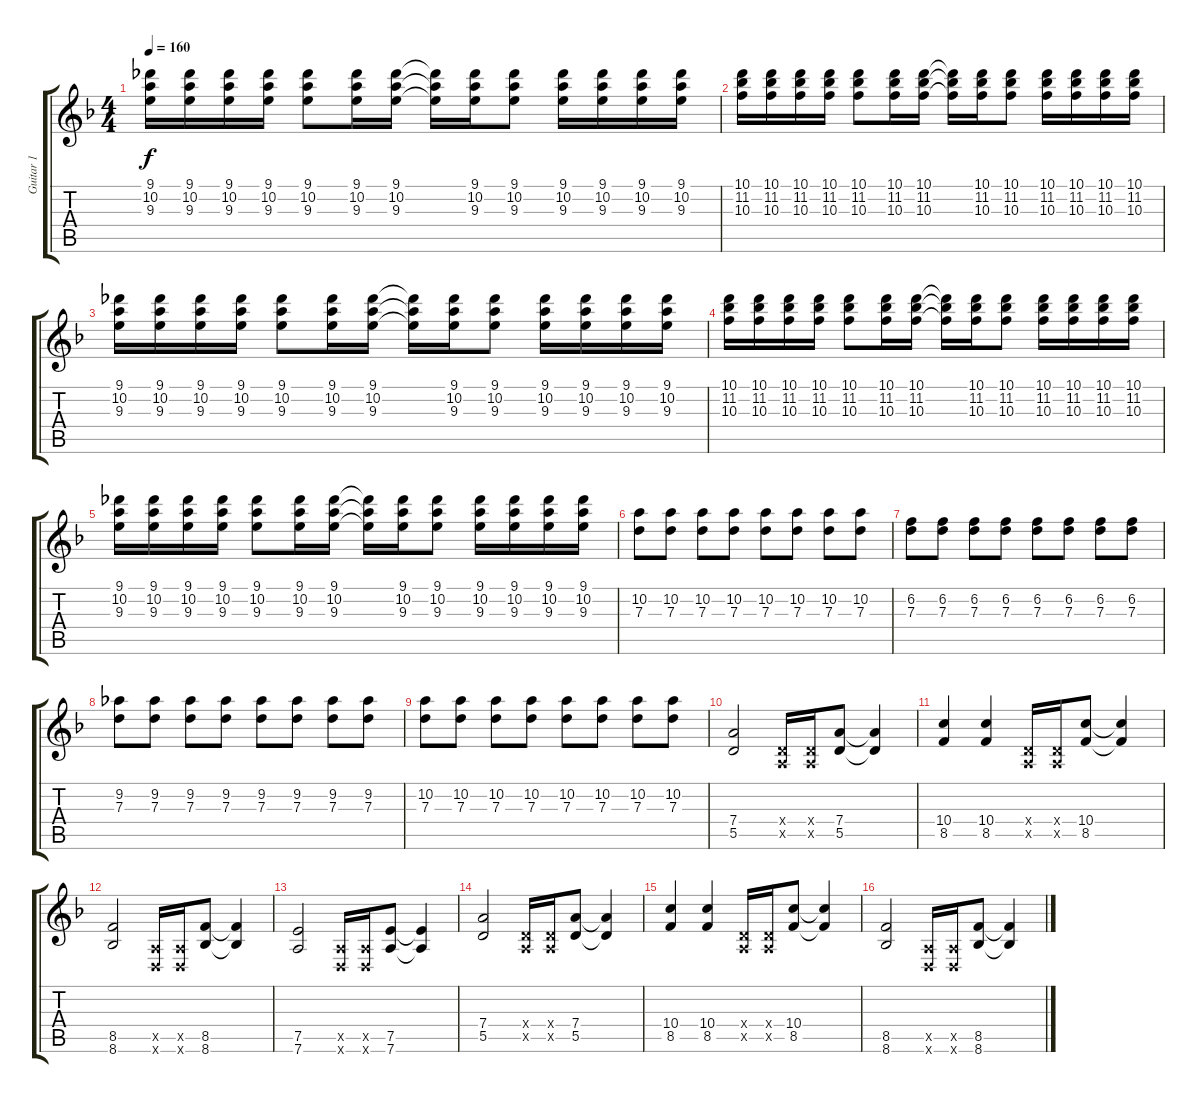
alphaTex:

\track ("Guitar 1" "Guitar 1") {instrument distortionguitar}
\staff {score tabs}
\tuning (E4 B3 G3 D3 A2 D2) {hide}
\ts (4 4)
\tempo 160
\clef g2
\ks f
(9.1 10.2 9.3).16{dy f} (9.1 10.2 9.3).16 (9.1 10.2 9.3).16 (9.1 10.2 9.3).16 (9.1 10.2 9.3).8 (9.1 10.2 9.3).16 (9.1 10.2 9.3).16 (9.1{t} 10.2{t} 9.3{t}).16 (9.1 10.2 9.3).16 (9.1 10.2 9.3).8 (9.1 10.2 9.3).16 (9.1 10.2 9.3).16 (9.1 10.2 9.3).16 (9.1 10.2 9.3).16 |
(10.1 11.2 10.3).16 (10.1 11.2 10.3).16 (10.1 11.2 10.3).16 (10.1 11.2 10.3).16 (10.1 11.2 10.3).8 (10.1 11.2 10.3).16 (10.1 11.2 10.3).16 (10.1{t} 11.2{t} 10.3{t}).16 (10.1 11.2 10.3).16 (10.1 11.2 10.3).8 (10.1 11.2 10.3).16 (10.1 11.2 10.3).16 (10.1 11.2 10.3).16 (10.1 11.2 10.3).16 |
(9.1 10.2 9.3).16 (9.1 10.2 9.3).16 (9.1 10.2 9.3).16 (9.1 10.2 9.3).16 (9.1 10.2 9.3).8 (9.1 10.2 9.3).16 (9.1 10.2 9.3).16 (9.1{t} 10.2{t} 9.3{t}).16 (9.1 10.2 9.3).16 (9.1 10.2 9.3).8 (9.1 10.2 9.3).16 (9.1 10.2 9.3).16 (9.1 10.2 9.3).16 (9.1 10.2 9.3).16 |
(10.1 11.2 10.3).16 (10.1 11.2 10.3).16 (10.1 11.2 10.3).16 (10.1 11.2 10.3).16 (10.1 11.2 10.3).8 (10.1 11.2 10.3).16 (10.1 11.2 10.3).16 (10.1{t} 11.2{t} 10.3{t}).16 (10.1 11.2 10.3).16 (10.1 11.2 10.3).8 (10.1 11.2 10.3).16 (10.1 11.2 10.3).16 (10.1 11.2 10.3).16 (10.1 11.2 10.3).16 |
(9.1 10.2 9.3).16 (9.1 10.2 9.3).16 (9.1 10.2 9.3).16 (9.1 10.2 9.3).16 (9.1 10.2 9.3).8 (9.1 10.2 9.3).16 (9.1 10.2 9.3).16 (9.1{t} 10.2{t} 9.3{t}).16 (9.1 10.2 9.3).16 (9.1 10.2 9.3).8 (9.1 10.2 9.3).16 (9.1 10.2 9.3).16 (9.1 10.2 9.3).16 (9.1 10.2 9.3).16 |
(10.2 7.3).8{volume 13} (10.2 7.3).8 (10.2 7.3).8 (10.2 7.3).8 (10.2 7.3).8 (10.2 7.3).8 (10.2 7.3).8 (10.2 7.3).8 |
(6.2 7.3).8 (6.2 7.3).8 (6.2 7.3).8 (6.2 7.3).8 (6.2 7.3).8 (6.2 7.3).8 (6.2 7.3).8 (6.2 7.3).8 |
(9.2 7.3).8 (9.2 7.3).8 (9.2 7.3).8 (9.2 7.3).8 (9.2 7.3).8 (9.2 7.3).8 (9.2 7.3).8 (9.2 7.3).8 |
(10.2 7.3).8 (10.2 7.3).8 (10.2 7.3).8 (10.2 7.3).8 (10.2 7.3).8 (10.2 7.3).8 (10.2 7.3).8 (10.2 7.3).8 |
(7.4 5.5).2 (0.4{x} 0.5{x}).16 (0.4{x} 0.5{x}).16 (7.4 5.5).8 (7.4{t} 5.5{t}).4 |
(10.4 8.5).4 (10.4 8.5).4 (0.4{x} 0.5{x}).16 (0.4{x} 0.5{x}).16 (10.4 8.5).8 (10.4{t} 8.5{t}).4 |
(8.5 8.6).2 (0.5{x} 0.6{x}).16 (0.5{x} 0.6{x}).16 (8.5 8.6).8 (8.5{t} 8.6{t}).4 |
(7.5 7.6).2 (0.5{x} 0.6{x}).16 (0.5{x} 0.6{x}).16 (7.5 7.6).8 (7.5{t} 7.6{t}).4 |
(7.4 5.5).2 (0.4{x} 0.5{x}).16 (0.4{x} 0.5{x}).16 (7.4 5.5).8 (7.4{t} 5.5{t}).4 |
(10.4 8.5).4 (10.4 8.5).4 (0.4{x} 0.5{x}).16 (0.4{x} 0.5{x}).16 (10.4 8.5).8 (10.4{t} 8.5{t}).4 |
(8.5 8.6).2 (0.5{x} 0.6{x}).16 (0.5{x} 0.6{x}).16 (8.5 8.6).8 (8.5{t} 8.6{t}).4
